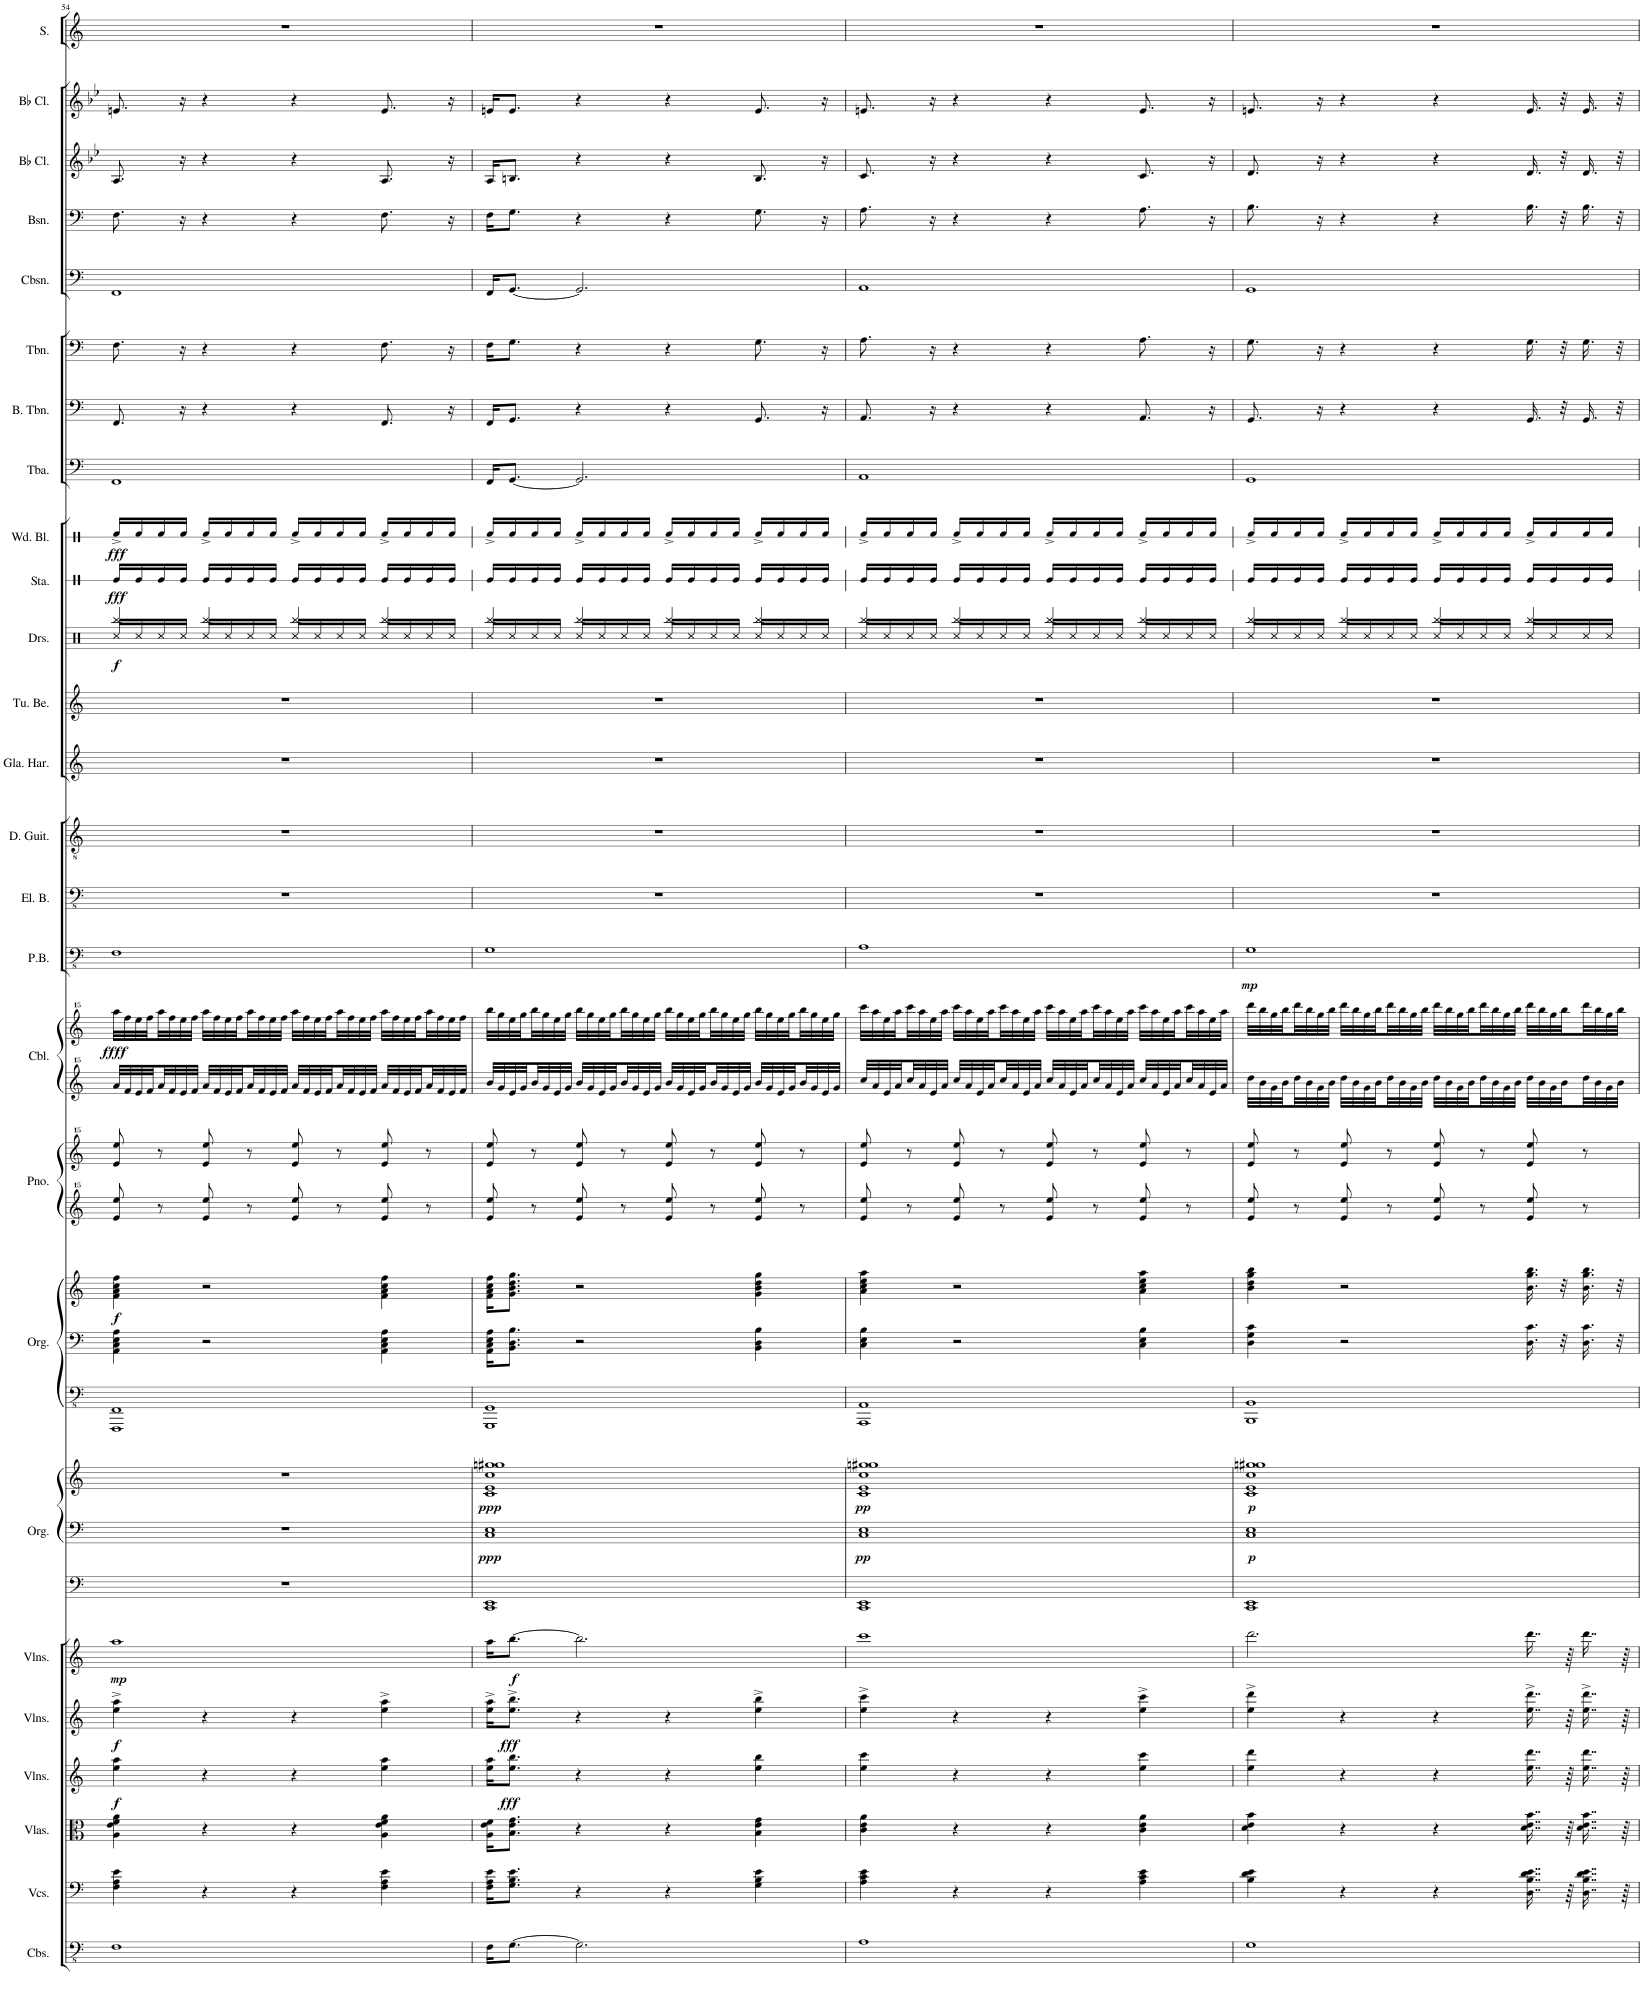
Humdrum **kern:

**kern	**kern	**kern	**kern	**dynam	**kern	**dynam	**kern	**dynam	**kern	**kern	**kern	**dynam	**kern	**kern	**kern	**dynam	**kern	**kern	**kern	**kern	**dynam	**kern	**dynam	**kern	**kern	**kern	**kern	**kern	**dynam	**kern	**dynam	**kern	**dynam	**kern	**kern	**kern	**kern	**kern	**kern	**kern	**kern
*part26	*part25	*part24	*part23	*part23	*part22	*part22	*part21	*part21	*part20	*part20	*part20	*part20	*part19	*part19	*part19	*part19	*part18	*part18	*part17	*part17	*part17	*part16	*part16	*part15	*part14	*part13	*part12	*part11	*part11	*part10	*part10	*part9	*part9	*part8	*part7	*part6	*part5	*part4	*part3	*part2	*part1
*staff32	*staff31	*staff30	*staff29	*staff29	*staff28	*staff28	*staff27	*staff27	*staff26	*staff25	*staff24	*staff24/25/26	*staff23	*staff22	*staff21	*staff21/22/23	*staff20	*staff19	*staff18	*staff17	*staff17/18	*staff16	*staff16	*staff15	*staff14	*staff13	*staff12	*staff11	*staff11	*staff10	*staff10	*staff9	*staff9	*staff8	*staff7	*staff6	*staff5	*staff4	*staff3	*staff2	*staff1
*I"Contrabasses	*I"Violoncellos	*I"Violas	*I"Violins	*	*I"Violins	*	*I"Violins	*	*I"Pipe Organ #2	*	*	*	*I"Pipe Organ	*	*	*	*I"Piano	*	*I"Cembalo	*	*	*I"Picked Bass	*	*I"Electric Bass	*I"Distortion Guitar	*I"Glass Harmonica	*I"Tubular Bells	*I"Drumset	*	*I"Stamp	*	*I"Wood Blocks	*	*I"Tuba	*I"Bass Trombone	*I"Trombone	*I"Contrabassoon	*I"Bassoon	*I"Bb Clarinet	*I"Bb Clarinet	*I"Soprano
*I'Cbs.	*I'Vcs.	*I'Vlas.	*I'Vlns.	*	*I'Vlns.	*	*I'Vlns.	*	*I'Org.	*	*	*	*I'Org.	*	*	*	*I'Pno.	*	*I'Cbl.	*	*	*I'P.B.	*	*I'El. B.	*I'D. Guit.	*I'Gla. Har.	*I'Tu. Be.	*I'Drs.	*	*I'Sta.	*	*I'Wd. Bl.	*	*I'Tba.	*I'B. Tbn.	*I'Tbn.	*I'Cbsn.	*I'Bsn.	*I'Bb Cl.	*I'Bb Cl.	*I'S.
!!LO:PB:g=z
*clefFv4	*clefF4	*clefC3	*clefG2	*	*clefG2	*	*clefG2	*	*clefF4	*clefF4	*clefG2	*	*clefFv4	*clefF4	*clefG2	*	*clefG^^2	*clefG^^2	*clefG^^2	*clefG^^2	*	*clefFv4	*	*clefFv4	*clefGv2	*clefG2	*clefG2	*clefX	*	*clefX	*	*clefX	*	*clefF4	*clefF4	*clefF4	*clefF4	*clefF4	*clefG2	*clefG2	*clefG2
*	*	*	*	*	*	*	*	*	*	*	*	*	*	*	*	*	*	*	*	*	*	*	*	*	*	*	*	*	*	*	*	*	*	*	*	*	*	*	*ITrd1c2	*ITrd1c2	*
*k[]	*k[]	*k[]	*k[]	*	*k[]	*	*k[]	*	*k[]	*k[]	*k[]	*	*k[]	*k[]	*k[]	*	*k[]	*k[]	*k[]	*k[]	*	*k[]	*	*k[]	*k[]	*k[]	*k[]	*k[]	*	*k[]	*	*k[]	*	*k[]	*k[]	*k[]	*k[]	*k[]	*k[b-e-]	*k[b-e-]	*k[]
*M4/4	*M4/4	*M4/4	*M4/4	*	*M4/4	*	*M4/4	*	*M4/4	*M4/4	*M4/4	*	*M4/4	*M4/4	*M4/4	*	*M4/4	*M4/4	*M4/4	*M4/4	*	*M4/4	*	*M4/4	*M4/4	*M4/4	*M4/4	*M4/4	*	*M4/4	*	*M4/4	*	*M4/4	*M4/4	*M4/4	*M4/4	*M4/4	*M4/4	*M4/4	*M4/4
=54	=54	=54	=54	=54	=54	=54	=54	=54	=54	=54	=54	=54	=54	=54	=54	=54	=54	=54	=54	=54	=54	=54	=54	=54	=54	=54	=54	=54	=54	=54	=54	=54	=54	=54	=54	=54	=54	=54	=54	=54	=54
*	*	*	*	*	*	*	*	*	*	*	*	*	*	*	*	*	*	*	*	*	*	*	*	*	*	*	*	*^	*	*	*	*	*	*	*	*	*	*	*	*	*
!	!	!	!	!LO:DY:b	!	!LO:DY:b	!	!LO:DY:b	!	!	!	!	!	!	!	!LO:DY:b	!	!	!	!	!LO:DY:b	!	!	!	!	!	!	!	!	!LO:DY:b	!	!LO:DY:b	!	!LO:DY:b	!	!	!	!	!	!	!	!
1FF	4F\ 4A\ 4e\	4A\ 4e\ 4f\ 4a\	4ee\ 4aa\	f	4ee\^ 4aa\^	f	1aa	mp	1r	1r	1r	.	1FFFF 1FFF	4AA\ 4C\ 4E\ 4A\	4f\ 4a\ 4cc\ 4ff\	f	8eee/ 8eeee/	8eee/ 8eeee/	32aaa/LLL	32aaaa\LLL	ffff	1FF	.	1r	1r	1r	1r	4Rbb/	16Rcc/LL	f	16Re/LL	fff	16Rf^/LL	fff	1FF	8.FF/	8.F\	1FF	8.F\	8.A/	8.en/	1r
.	.	.	.	.	.	.	.	.	.	.	.	.	.	.	.	.	.	.	32fff/	32ffff\	.	.	.	.	.	.	.	.	.	.	.	.	.	.	.	.	.	.	.	.	.	.
.	.	.	.	.	.	.	.	.	.	.	.	.	.	.	.	.	.	.	32eee/	32eeee\	.	.	.	.	.	.	.	.	16Rcc/	.	16Re/	.	16Rf/	.	.	.	.	.	.	.	.	.
.	.	.	.	.	.	.	.	.	.	.	.	.	.	.	.	.	.	.	32fff/	32ffff\	.	.	.	.	.	.	.	.	.	.	.	.	.	.	.	.	.	.	.	.	.	.
.	.	.	.	.	.	.	.	.	.	.	.	.	.	.	.	.	8r	8r	32aaa/	32aaaa\	.	.	.	.	.	.	.	.	16Rcc/	.	16Re/	.	16Rf/	.	.	.	.	.	.	.	.	.
.	.	.	.	.	.	.	.	.	.	.	.	.	.	.	.	.	.	.	32fff/	32ffff\	.	.	.	.	.	.	.	.	.	.	.	.	.	.	.	.	.	.	.	.	.	.
.	.	.	.	.	.	.	.	.	.	.	.	.	.	.	.	.	.	.	32eee/	32eeee\	.	.	.	.	.	.	.	.	16Rcc/JJ	.	16Re/JJ	.	16Rf/JJ	.	.	16r	16r	.	16r	16r	16r	.
.	.	.	.	.	.	.	.	.	.	.	.	.	.	.	.	.	.	.	32fff/JJJ	32ffff\JJJ	.	.	.	.	.	.	.	.	.	.	.	.	.	.	.	.	.	.	.	.	.	.
.	4r	4r	4r	.	4r	.	.	.	.	.	.	.	.	2r	2r	.	8eee/ 8eeee/	8eee/ 8eeee/	32aaa/LLL	32aaaa\LLL	.	.	.	.	.	.	.	4Rbb/	16Rcc/LL	.	16Re/LL	.	16Rf^/LL	.	.	4r	4r	.	4r	4r	4r	.
.	.	.	.	.	.	.	.	.	.	.	.	.	.	.	.	.	.	.	32fff/	32ffff\	.	.	.	.	.	.	.	.	.	.	.	.	.	.	.	.	.	.	.	.	.	.
.	.	.	.	.	.	.	.	.	.	.	.	.	.	.	.	.	.	.	32eee/	32eeee\	.	.	.	.	.	.	.	.	16Rcc/	.	16Re/	.	16Rf/	.	.	.	.	.	.	.	.	.
.	.	.	.	.	.	.	.	.	.	.	.	.	.	.	.	.	.	.	32fff/	32ffff\	.	.	.	.	.	.	.	.	.	.	.	.	.	.	.	.	.	.	.	.	.	.
.	.	.	.	.	.	.	.	.	.	.	.	.	.	.	.	.	8r	8r	32aaa/	32aaaa\	.	.	.	.	.	.	.	.	16Rcc/	.	16Re/	.	16Rf/	.	.	.	.	.	.	.	.	.
.	.	.	.	.	.	.	.	.	.	.	.	.	.	.	.	.	.	.	32fff/	32ffff\	.	.	.	.	.	.	.	.	.	.	.	.	.	.	.	.	.	.	.	.	.	.
.	.	.	.	.	.	.	.	.	.	.	.	.	.	.	.	.	.	.	32eee/	32eeee\	.	.	.	.	.	.	.	.	16Rcc/JJ	.	16Re/JJ	.	16Rf/JJ	.	.	.	.	.	.	.	.	.
.	.	.	.	.	.	.	.	.	.	.	.	.	.	.	.	.	.	.	32fff/JJJ	32ffff\JJJ	.	.	.	.	.	.	.	.	.	.	.	.	.	.	.	.	.	.	.	.	.	.
.	4r	4r	4r	.	4r	.	.	.	.	.	.	.	.	.	.	.	8eee/ 8eeee/	8eee/ 8eeee/	32aaa/LLL	32aaaa\LLL	.	.	.	.	.	.	.	4Rbb/	16Rcc/LL	.	16Re/LL	.	16Rf^/LL	.	.	4r	4r	.	4r	4r	4r	.
.	.	.	.	.	.	.	.	.	.	.	.	.	.	.	.	.	.	.	32fff/	32ffff\	.	.	.	.	.	.	.	.	.	.	.	.	.	.	.	.	.	.	.	.	.	.
.	.	.	.	.	.	.	.	.	.	.	.	.	.	.	.	.	.	.	32eee/	32eeee\	.	.	.	.	.	.	.	.	16Rcc/	.	16Re/	.	16Rf/	.	.	.	.	.	.	.	.	.
.	.	.	.	.	.	.	.	.	.	.	.	.	.	.	.	.	.	.	32fff/	32ffff\	.	.	.	.	.	.	.	.	.	.	.	.	.	.	.	.	.	.	.	.	.	.
.	.	.	.	.	.	.	.	.	.	.	.	.	.	.	.	.	8r	8r	32aaa/	32aaaa\	.	.	.	.	.	.	.	.	16Rcc/	.	16Re/	.	16Rf/	.	.	.	.	.	.	.	.	.
.	.	.	.	.	.	.	.	.	.	.	.	.	.	.	.	.	.	.	32fff/	32ffff\	.	.	.	.	.	.	.	.	.	.	.	.	.	.	.	.	.	.	.	.	.	.
.	.	.	.	.	.	.	.	.	.	.	.	.	.	.	.	.	.	.	32eee/	32eeee\	.	.	.	.	.	.	.	.	16Rcc/JJ	.	16Re/JJ	.	16Rf/JJ	.	.	.	.	.	.	.	.	.
.	.	.	.	.	.	.	.	.	.	.	.	.	.	.	.	.	.	.	32fff/JJJ	32ffff\JJJ	.	.	.	.	.	.	.	.	.	.	.	.	.	.	.	.	.	.	.	.	.	.
.	4F\ 4A\ 4e\	4A\ 4e\ 4f\ 4a\	4ee\ 4aa\	.	4ee\^ 4aa\^	.	.	.	.	.	.	.	.	4AA\ 4C\ 4E\ 4A\	4f\ 4a\ 4cc\ 4ff\	.	8eee/ 8eeee/	8eee/ 8eeee/	32aaa/LLL	32aaaa\LLL	.	.	.	.	.	.	.	4Rbb/	16Rcc/LL	.	16Re/LL	.	16Rf^/LL	.	.	8.FF/	8.F\	.	8.F\	8.A/	8.e/	.
.	.	.	.	.	.	.	.	.	.	.	.	.	.	.	.	.	.	.	32fff/	32ffff\	.	.	.	.	.	.	.	.	.	.	.	.	.	.	.	.	.	.	.	.	.	.
.	.	.	.	.	.	.	.	.	.	.	.	.	.	.	.	.	.	.	32eee/	32eeee\	.	.	.	.	.	.	.	.	16Rcc/	.	16Re/	.	16Rf/	.	.	.	.	.	.	.	.	.
.	.	.	.	.	.	.	.	.	.	.	.	.	.	.	.	.	.	.	32fff/	32ffff\	.	.	.	.	.	.	.	.	.	.	.	.	.	.	.	.	.	.	.	.	.	.
.	.	.	.	.	.	.	.	.	.	.	.	.	.	.	.	.	8r	8r	32aaa/	32aaaa\	.	.	.	.	.	.	.	.	16Rcc/	.	16Re/	.	16Rf/	.	.	.	.	.	.	.	.	.
.	.	.	.	.	.	.	.	.	.	.	.	.	.	.	.	.	.	.	32fff/	32ffff\	.	.	.	.	.	.	.	.	.	.	.	.	.	.	.	.	.	.	.	.	.	.
.	.	.	.	.	.	.	.	.	.	.	.	.	.	.	.	.	.	.	32eee/	32eeee\	.	.	.	.	.	.	.	.	16Rcc/JJ	.	16Re/JJ	.	16Rf/JJ	.	.	16r	16r	.	16r	16r	16r	.
.	.	.	.	.	.	.	.	.	.	.	.	.	.	.	.	.	.	.	32fff/JJJ	32ffff\JJJ	.	.	.	.	.	.	.	.	.	.	.	.	.	.	.	.	.	.	.	.	.	.
=55	=55	=55	=55	=55	=55	=55	=55	=55	=55	=55	=55	=55	=55	=55	=55	=55	=55	=55	=55	=55	=55	=55	=55	=55	=55	=55	=55	=55	=55	=55	=55	=55	=55	=55	=55	=55	=55	=55	=55	=55	=55	=55
!	!	!	!	!	!	!	!	!	!	!	!	!LO:DY:b=2	!	!	!	!	!	!	!	!	!	!	!	!	!	!	!	!	!	!	!	!	!	!	!	!	!	!	!	!	!	!
!	!	!	!	!	!	!	!	!	!	!	!	!LO:DY:n=1:b	!	!	!	!	!	!	!	!	!	!	!	!	!	!	!	!	!	!	!	!	!	!	!	!	!	!	!	!	!	!
16FF\KL	16F\ 16A\ 16e\KL	16A\ 16e\ 16f\KL	16ee\ 16aa\KL	.	16ee\^ 16aa\^KL	.	16aa\KL	.	1CC 1EE	1C 1E	1c 1e 1cc 1ggn 1gg#X	ppp ppp	1GGGG 1GGG	16AA\ 16C\ 16E\ 16A\KL	16f\ 16a\ 16cc\ 16ff\KL	.	8eee/ 8eeee/	8eee/ 8eeee/	32bbb/LLL	32bbbb\LLL	.	1GG	.	1r	1r	1r	1r	4Rbb/	16Rcc/LL	.	16Re/LL	.	16Rf^/LL	.	16FF/KL	16FF/KL	16F\KL	16FF/KL	16F\KL	16A/KL	16en/KL	1r
.	.	.	.	.	.	.	.	.	.	.	.	.	.	.	.	.	.	.	32ggg/	32gggg\	.	.	.	.	.	.	.	.	.	.	.	.	.	.	.	.	.	.	.	.	.	.
!	!	!	!	!LO:DY:b	!	!LO:DY:b	!	!LO:DY:b	!	!	!	!	!	!	!	!	!	!	!	!	!	!	!	!	!	!	!	!	!	!	!	!	!	!	!	!	!	!	!	!	!	!
[8.GG\J	8.G\ 8.B\ 8.e\J	8.B\ 8.e\ 8.g\J	8.ee\ 8.bb\J	fff	8.ee\^ 8.bb\^J	fff	[8.bb\J	f	.	.	.	.	.	8.BB\ 8.D\ 8.B\J	8.g\ 8.b\ 8.dd\ 8.gg\J	.	.	.	32eee/	32eeee\	.	.	.	.	.	.	.	.	16Rcc/	.	16Re/	.	16Rf/	.	[8.GG/J	8.GG/J	8.G\J	[8.GG/J	8.G\J	8.Bn/J	8.e/J	.
.	.	.	.	.	.	.	.	.	.	.	.	.	.	.	.	.	.	.	32ggg/	32gggg\	.	.	.	.	.	.	.	.	.	.	.	.	.	.	.	.	.	.	.	.	.	.
.	.	.	.	.	.	.	.	.	.	.	.	.	.	.	.	.	8r	8r	32bbb/	32bbbb\	.	.	.	.	.	.	.	.	16Rcc/	.	16Re/	.	16Rf/	.	.	.	.	.	.	.	.	.
.	.	.	.	.	.	.	.	.	.	.	.	.	.	.	.	.	.	.	32ggg/	32gggg\	.	.	.	.	.	.	.	.	.	.	.	.	.	.	.	.	.	.	.	.	.	.
.	.	.	.	.	.	.	.	.	.	.	.	.	.	.	.	.	.	.	32eee/	32eeee\	.	.	.	.	.	.	.	.	16Rcc/JJ	.	16Re/JJ	.	16Rf/JJ	.	.	.	.	.	.	.	.	.
.	.	.	.	.	.	.	.	.	.	.	.	.	.	.	.	.	.	.	32ggg/JJJ	32gggg\JJJ	.	.	.	.	.	.	.	.	.	.	.	.	.	.	.	.	.	.	.	.	.	.
2.GG\]	4r	4r	4r	.	4r	.	2.bb\]	.	.	.	.	.	.	2r	2r	.	8eee/ 8eeee/	8eee/ 8eeee/	32bbb/LLL	32bbbb\LLL	.	.	.	.	.	.	.	4Rbb/	16Rcc/LL	.	16Re/LL	.	16Rf^/LL	.	2.GG/]	4r	4r	2.GG/]	4r	4r	4r	.
.	.	.	.	.	.	.	.	.	.	.	.	.	.	.	.	.	.	.	32ggg/	32gggg\	.	.	.	.	.	.	.	.	.	.	.	.	.	.	.	.	.	.	.	.	.	.
.	.	.	.	.	.	.	.	.	.	.	.	.	.	.	.	.	.	.	32eee/	32eeee\	.	.	.	.	.	.	.	.	16Rcc/	.	16Re/	.	16Rf/	.	.	.	.	.	.	.	.	.
.	.	.	.	.	.	.	.	.	.	.	.	.	.	.	.	.	.	.	32ggg/	32gggg\	.	.	.	.	.	.	.	.	.	.	.	.	.	.	.	.	.	.	.	.	.	.
.	.	.	.	.	.	.	.	.	.	.	.	.	.	.	.	.	8r	8r	32bbb/	32bbbb\	.	.	.	.	.	.	.	.	16Rcc/	.	16Re/	.	16Rf/	.	.	.	.	.	.	.	.	.
.	.	.	.	.	.	.	.	.	.	.	.	.	.	.	.	.	.	.	32ggg/	32gggg\	.	.	.	.	.	.	.	.	.	.	.	.	.	.	.	.	.	.	.	.	.	.
.	.	.	.	.	.	.	.	.	.	.	.	.	.	.	.	.	.	.	32eee/	32eeee\	.	.	.	.	.	.	.	.	16Rcc/JJ	.	16Re/JJ	.	16Rf/JJ	.	.	.	.	.	.	.	.	.
.	.	.	.	.	.	.	.	.	.	.	.	.	.	.	.	.	.	.	32ggg/JJJ	32gggg\JJJ	.	.	.	.	.	.	.	.	.	.	.	.	.	.	.	.	.	.	.	.	.	.
.	4r	4r	4r	.	4r	.	.	.	.	.	.	.	.	.	.	.	8eee/ 8eeee/	8eee/ 8eeee/	32bbb/LLL	32bbbb\LLL	.	.	.	.	.	.	.	4Rbb/	16Rcc/LL	.	16Re/LL	.	16Rf^/LL	.	.	4r	4r	.	4r	4r	4r	.
.	.	.	.	.	.	.	.	.	.	.	.	.	.	.	.	.	.	.	32ggg/	32gggg\	.	.	.	.	.	.	.	.	.	.	.	.	.	.	.	.	.	.	.	.	.	.
.	.	.	.	.	.	.	.	.	.	.	.	.	.	.	.	.	.	.	32eee/	32eeee\	.	.	.	.	.	.	.	.	16Rcc/	.	16Re/	.	16Rf/	.	.	.	.	.	.	.	.	.
.	.	.	.	.	.	.	.	.	.	.	.	.	.	.	.	.	.	.	32ggg/	32gggg\	.	.	.	.	.	.	.	.	.	.	.	.	.	.	.	.	.	.	.	.	.	.
.	.	.	.	.	.	.	.	.	.	.	.	.	.	.	.	.	8r	8r	32bbb/	32bbbb\	.	.	.	.	.	.	.	.	16Rcc/	.	16Re/	.	16Rf/	.	.	.	.	.	.	.	.	.
.	.	.	.	.	.	.	.	.	.	.	.	.	.	.	.	.	.	.	32ggg/	32gggg\	.	.	.	.	.	.	.	.	.	.	.	.	.	.	.	.	.	.	.	.	.	.
.	.	.	.	.	.	.	.	.	.	.	.	.	.	.	.	.	.	.	32eee/	32eeee\	.	.	.	.	.	.	.	.	16Rcc/JJ	.	16Re/JJ	.	16Rf/JJ	.	.	.	.	.	.	.	.	.
.	.	.	.	.	.	.	.	.	.	.	.	.	.	.	.	.	.	.	32ggg/JJJ	32gggg\JJJ	.	.	.	.	.	.	.	.	.	.	.	.	.	.	.	.	.	.	.	.	.	.
.	4G\ 4B\ 4e\	4B\ 4e\ 4g\	4ee\ 4bb\	.	4ee\^ 4bb\^	.	.	.	.	.	.	.	.	4BB\ 4D\ 4B\	4g\ 4b\ 4dd\ 4gg\	.	8eee/ 8eeee/	8eee/ 8eeee/	32bbb/LLL	32bbbb\LLL	.	.	.	.	.	.	.	4Rbb/	16Rcc/LL	.	16Re/LL	.	16Rf^/LL	.	.	8.GG/	8.G\	.	8.G\	8.B/	8.e/	.
.	.	.	.	.	.	.	.	.	.	.	.	.	.	.	.	.	.	.	32ggg/	32gggg\	.	.	.	.	.	.	.	.	.	.	.	.	.	.	.	.	.	.	.	.	.	.
.	.	.	.	.	.	.	.	.	.	.	.	.	.	.	.	.	.	.	32eee/	32eeee\	.	.	.	.	.	.	.	.	16Rcc/	.	16Re/	.	16Rf/	.	.	.	.	.	.	.	.	.
.	.	.	.	.	.	.	.	.	.	.	.	.	.	.	.	.	.	.	32ggg/	32gggg\	.	.	.	.	.	.	.	.	.	.	.	.	.	.	.	.	.	.	.	.	.	.
.	.	.	.	.	.	.	.	.	.	.	.	.	.	.	.	.	8r	8r	32bbb/	32bbbb\	.	.	.	.	.	.	.	.	16Rcc/	.	16Re/	.	16Rf/	.	.	.	.	.	.	.	.	.
.	.	.	.	.	.	.	.	.	.	.	.	.	.	.	.	.	.	.	32ggg/	32gggg\	.	.	.	.	.	.	.	.	.	.	.	.	.	.	.	.	.	.	.	.	.	.
.	.	.	.	.	.	.	.	.	.	.	.	.	.	.	.	.	.	.	32eee/	32eeee\	.	.	.	.	.	.	.	.	16Rcc/JJ	.	16Re/JJ	.	16Rf/JJ	.	.	16r	16r	.	16r	16r	16r	.
.	.	.	.	.	.	.	.	.	.	.	.	.	.	.	.	.	.	.	32ggg/JJJ	32gggg\JJJ	.	.	.	.	.	.	.	.	.	.	.	.	.	.	.	.	.	.	.	.	.	.
=56	=56	=56	=56	=56	=56	=56	=56	=56	=56	=56	=56	=56	=56	=56	=56	=56	=56	=56	=56	=56	=56	=56	=56	=56	=56	=56	=56	=56	=56	=56	=56	=56	=56	=56	=56	=56	=56	=56	=56	=56	=56	=56
!	!	!	!	!	!	!	!	!	!	!	!	!LO:DY:b=2	!	!	!	!	!	!	!	!	!	!	!	!	!	!	!	!	!	!	!	!	!	!	!	!	!	!	!	!	!	!
!	!	!	!	!	!	!	!	!	!	!	!	!LO:DY:n=1:b	!	!	!	!	!	!	!	!	!	!	!	!	!	!	!	!	!	!	!	!	!	!	!	!	!	!	!	!	!	!
1AA	4A\ 4c\ 4e\	4c\ 4e\ 4a\	4ee\ 4ccc\	.	4ee\^ 4ccc\^	.	1ccc	.	1CC 1EE	1C 1E	1c 1e 1cc 1ggn 1gg#X	pp pp	1AAAA 1AAA	4C\ 4E\ 4B\	4a\ 4cc\ 4ee\ 4aa\	.	8eee/ 8eeee/	8eee/ 8eeee/	32cccc/LLL	32ccccc\LLL	.	1AA	.	1r	1r	1r	1r	4Rbb/	16Rcc/LL	.	16Re/LL	.	16Rf^/LL	.	1AA	8.AA/	8.A\	1AA	8.A\	8.c/	8.en/	1r
.	.	.	.	.	.	.	.	.	.	.	.	.	.	.	.	.	.	.	32aaa/	32aaaa\	.	.	.	.	.	.	.	.	.	.	.	.	.	.	.	.	.	.	.	.	.	.
.	.	.	.	.	.	.	.	.	.	.	.	.	.	.	.	.	.	.	32eee/	32eeee\	.	.	.	.	.	.	.	.	16Rcc/	.	16Re/	.	16Rf/	.	.	.	.	.	.	.	.	.
.	.	.	.	.	.	.	.	.	.	.	.	.	.	.	.	.	.	.	32aaa/	32aaaa\	.	.	.	.	.	.	.	.	.	.	.	.	.	.	.	.	.	.	.	.	.	.
.	.	.	.	.	.	.	.	.	.	.	.	.	.	.	.	.	8r	8r	32cccc/	32ccccc\	.	.	.	.	.	.	.	.	16Rcc/	.	16Re/	.	16Rf/	.	.	.	.	.	.	.	.	.
.	.	.	.	.	.	.	.	.	.	.	.	.	.	.	.	.	.	.	32aaa/	32aaaa\	.	.	.	.	.	.	.	.	.	.	.	.	.	.	.	.	.	.	.	.	.	.
.	.	.	.	.	.	.	.	.	.	.	.	.	.	.	.	.	.	.	32eee/	32eeee\	.	.	.	.	.	.	.	.	16Rcc/JJ	.	16Re/JJ	.	16Rf/JJ	.	.	16r	16r	.	16r	16r	16r	.
.	.	.	.	.	.	.	.	.	.	.	.	.	.	.	.	.	.	.	32aaa/JJJ	32aaaa\JJJ	.	.	.	.	.	.	.	.	.	.	.	.	.	.	.	.	.	.	.	.	.	.
.	4r	4r	4r	.	4r	.	.	.	.	.	.	.	.	2r	2r	.	8eee/ 8eeee/	8eee/ 8eeee/	32cccc/LLL	32ccccc\LLL	.	.	.	.	.	.	.	4Rbb/	16Rcc/LL	.	16Re/LL	.	16Rf^/LL	.	.	4r	4r	.	4r	4r	4r	.
.	.	.	.	.	.	.	.	.	.	.	.	.	.	.	.	.	.	.	32aaa/	32aaaa\	.	.	.	.	.	.	.	.	.	.	.	.	.	.	.	.	.	.	.	.	.	.
.	.	.	.	.	.	.	.	.	.	.	.	.	.	.	.	.	.	.	32eee/	32eeee\	.	.	.	.	.	.	.	.	16Rcc/	.	16Re/	.	16Rf/	.	.	.	.	.	.	.	.	.
.	.	.	.	.	.	.	.	.	.	.	.	.	.	.	.	.	.	.	32aaa/	32aaaa\	.	.	.	.	.	.	.	.	.	.	.	.	.	.	.	.	.	.	.	.	.	.
.	.	.	.	.	.	.	.	.	.	.	.	.	.	.	.	.	8r	8r	32cccc/	32ccccc\	.	.	.	.	.	.	.	.	16Rcc/	.	16Re/	.	16Rf/	.	.	.	.	.	.	.	.	.
.	.	.	.	.	.	.	.	.	.	.	.	.	.	.	.	.	.	.	32aaa/	32aaaa\	.	.	.	.	.	.	.	.	.	.	.	.	.	.	.	.	.	.	.	.	.	.
.	.	.	.	.	.	.	.	.	.	.	.	.	.	.	.	.	.	.	32eee/	32eeee\	.	.	.	.	.	.	.	.	16Rcc/JJ	.	16Re/JJ	.	16Rf/JJ	.	.	.	.	.	.	.	.	.
.	.	.	.	.	.	.	.	.	.	.	.	.	.	.	.	.	.	.	32aaa/JJJ	32aaaa\JJJ	.	.	.	.	.	.	.	.	.	.	.	.	.	.	.	.	.	.	.	.	.	.
.	4r	4r	4r	.	4r	.	.	.	.	.	.	.	.	.	.	.	8eee/ 8eeee/	8eee/ 8eeee/	32cccc/LLL	32ccccc\LLL	.	.	.	.	.	.	.	4Rbb/	16Rcc/LL	.	16Re/LL	.	16Rf^/LL	.	.	4r	4r	.	4r	4r	4r	.
.	.	.	.	.	.	.	.	.	.	.	.	.	.	.	.	.	.	.	32aaa/	32aaaa\	.	.	.	.	.	.	.	.	.	.	.	.	.	.	.	.	.	.	.	.	.	.
.	.	.	.	.	.	.	.	.	.	.	.	.	.	.	.	.	.	.	32eee/	32eeee\	.	.	.	.	.	.	.	.	16Rcc/	.	16Re/	.	16Rf/	.	.	.	.	.	.	.	.	.
.	.	.	.	.	.	.	.	.	.	.	.	.	.	.	.	.	.	.	32aaa/	32aaaa\	.	.	.	.	.	.	.	.	.	.	.	.	.	.	.	.	.	.	.	.	.	.
.	.	.	.	.	.	.	.	.	.	.	.	.	.	.	.	.	8r	8r	32cccc/	32ccccc\	.	.	.	.	.	.	.	.	16Rcc/	.	16Re/	.	16Rf/	.	.	.	.	.	.	.	.	.
.	.	.	.	.	.	.	.	.	.	.	.	.	.	.	.	.	.	.	32aaa/	32aaaa\	.	.	.	.	.	.	.	.	.	.	.	.	.	.	.	.	.	.	.	.	.	.
.	.	.	.	.	.	.	.	.	.	.	.	.	.	.	.	.	.	.	32eee/	32eeee\	.	.	.	.	.	.	.	.	16Rcc/JJ	.	16Re/JJ	.	16Rf/JJ	.	.	.	.	.	.	.	.	.
.	.	.	.	.	.	.	.	.	.	.	.	.	.	.	.	.	.	.	32aaa/JJJ	32aaaa\JJJ	.	.	.	.	.	.	.	.	.	.	.	.	.	.	.	.	.	.	.	.	.	.
.	4A\ 4c\ 4e\	4c\ 4e\ 4a\	4ee\ 4ccc\	.	4ee\^ 4ccc\^	.	.	.	.	.	.	.	.	4C\ 4E\ 4B\	4a\ 4cc\ 4ee\ 4aa\	.	8eee/ 8eeee/	8eee/ 8eeee/	32cccc/LLL	32ccccc\LLL	.	.	.	.	.	.	.	4Rbb/	16Rcc/LL	.	16Re/LL	.	16Rf^/LL	.	.	8.AA/	8.A\	.	8.A\	8.c/	8.e/	.
.	.	.	.	.	.	.	.	.	.	.	.	.	.	.	.	.	.	.	32aaa/	32aaaa\	.	.	.	.	.	.	.	.	.	.	.	.	.	.	.	.	.	.	.	.	.	.
.	.	.	.	.	.	.	.	.	.	.	.	.	.	.	.	.	.	.	32eee/	32eeee\	.	.	.	.	.	.	.	.	16Rcc/	.	16Re/	.	16Rf/	.	.	.	.	.	.	.	.	.
.	.	.	.	.	.	.	.	.	.	.	.	.	.	.	.	.	.	.	32aaa/	32aaaa\	.	.	.	.	.	.	.	.	.	.	.	.	.	.	.	.	.	.	.	.	.	.
.	.	.	.	.	.	.	.	.	.	.	.	.	.	.	.	.	8r	8r	32cccc/	32ccccc\	.	.	.	.	.	.	.	.	16Rcc/	.	16Re/	.	16Rf/	.	.	.	.	.	.	.	.	.
.	.	.	.	.	.	.	.	.	.	.	.	.	.	.	.	.	.	.	32aaa/	32aaaa\	.	.	.	.	.	.	.	.	.	.	.	.	.	.	.	.	.	.	.	.	.	.
.	.	.	.	.	.	.	.	.	.	.	.	.	.	.	.	.	.	.	32eee/	32eeee\	.	.	.	.	.	.	.	.	16Rcc/JJ	.	16Re/JJ	.	16Rf/JJ	.	.	16r	16r	.	16r	16r	16r	.
.	.	.	.	.	.	.	.	.	.	.	.	.	.	.	.	.	.	.	32aaa/JJJ	32aaaa\JJJ	.	.	.	.	.	.	.	.	.	.	.	.	.	.	.	.	.	.	.	.	.	.
=57	=57	=57	=57	=57	=57	=57	=57	=57	=57	=57	=57	=57	=57	=57	=57	=57	=57	=57	=57	=57	=57	=57	=57	=57	=57	=57	=57	=57	=57	=57	=57	=57	=57	=57	=57	=57	=57	=57	=57	=57	=57	=57
!	!	!	!	!	!	!	!	!	!	!	!	!LO:DY:b=2	!	!	!	!	!	!	!	!	!	!	!	!	!	!	!	!	!	!	!	!	!	!	!	!	!	!	!	!	!	!
!	!	!	!	!	!	!	!	!	!	!	!	!LO:DY:n=1:b	!	!	!	!	!	!	!	!	!	!	!LO:DY:b	!	!	!	!	!	!	!	!	!	!	!	!	!	!	!	!	!	!	!
1GG	4B\ 4d\ 4e\	4d\ 4e\ 4b\	4ee\ 4ddd\	.	4ee\^ 4ddd\^	.	2.ddd\	.	1CC 1EE	1C 1E	1c 1e 1cc 1ggn 1gg#X	p p	1BBBB 1BBB	4D\ 4G\ 4c\	4b\ 4dd\ 4gg\ 4bb\	.	8eee/ 8eeee/	8eee/ 8eeee/	32dddd\LLL	32ddddd\LLL	.	1GG	mp	1r	1r	1r	1r	4Rbb/	16Rcc/LL	.	16Re/LL	.	16Rf^/LL	.	1GG	8.GG/	8.G\	1GG	8.B\	8.d/	8.en/	1r
.	.	.	.	.	.	.	.	.	.	.	.	.	.	.	.	.	.	.	32bbb\	32bbbb\	.	.	.	.	.	.	.	.	.	.	.	.	.	.	.	.	.	.	.	.	.	.
.	.	.	.	.	.	.	.	.	.	.	.	.	.	.	.	.	.	.	32ggg\	32gggg\	.	.	.	.	.	.	.	.	16Rcc/	.	16Re/	.	16Rf/	.	.	.	.	.	.	.	.	.
.	.	.	.	.	.	.	.	.	.	.	.	.	.	.	.	.	.	.	32bbb\	32bbbb\	.	.	.	.	.	.	.	.	.	.	.	.	.	.	.	.	.	.	.	.	.	.
.	.	.	.	.	.	.	.	.	.	.	.	.	.	.	.	.	8r	8r	32dddd\	32ddddd\	.	.	.	.	.	.	.	.	16Rcc/	.	16Re/	.	16Rf/	.	.	.	.	.	.	.	.	.
.	.	.	.	.	.	.	.	.	.	.	.	.	.	.	.	.	.	.	32bbb\	32bbbb\	.	.	.	.	.	.	.	.	.	.	.	.	.	.	.	.	.	.	.	.	.	.
.	.	.	.	.	.	.	.	.	.	.	.	.	.	.	.	.	.	.	32ggg\	32gggg\	.	.	.	.	.	.	.	.	16Rcc/JJ	.	16Re/JJ	.	16Rf/JJ	.	.	16r	16r	.	16r	16r	16r	.
.	.	.	.	.	.	.	.	.	.	.	.	.	.	.	.	.	.	.	32bbb\JJJ	32bbbb\JJJ	.	.	.	.	.	.	.	.	.	.	.	.	.	.	.	.	.	.	.	.	.	.
.	4r	4r	4r	.	4r	.	.	.	.	.	.	.	.	2r	2r	.	8eee/ 8eeee/	8eee/ 8eeee/	32dddd\LLL	32ddddd\LLL	.	.	.	.	.	.	.	4Rbb/	16Rcc/LL	.	16Re/LL	.	16Rf^/LL	.	.	4r	4r	.	4r	4r	4r	.
.	.	.	.	.	.	.	.	.	.	.	.	.	.	.	.	.	.	.	32bbb\	32bbbb\	.	.	.	.	.	.	.	.	.	.	.	.	.	.	.	.	.	.	.	.	.	.
.	.	.	.	.	.	.	.	.	.	.	.	.	.	.	.	.	.	.	32ggg\	32gggg\	.	.	.	.	.	.	.	.	16Rcc/	.	16Re/	.	16Rf/	.	.	.	.	.	.	.	.	.
.	.	.	.	.	.	.	.	.	.	.	.	.	.	.	.	.	.	.	32bbb\	32bbbb\	.	.	.	.	.	.	.	.	.	.	.	.	.	.	.	.	.	.	.	.	.	.
.	.	.	.	.	.	.	.	.	.	.	.	.	.	.	.	.	8r	8r	32dddd\	32ddddd\	.	.	.	.	.	.	.	.	16Rcc/	.	16Re/	.	16Rf/	.	.	.	.	.	.	.	.	.
.	.	.	.	.	.	.	.	.	.	.	.	.	.	.	.	.	.	.	32bbb\	32bbbb\	.	.	.	.	.	.	.	.	.	.	.	.	.	.	.	.	.	.	.	.	.	.
.	.	.	.	.	.	.	.	.	.	.	.	.	.	.	.	.	.	.	32ggg\	32gggg\	.	.	.	.	.	.	.	.	16Rcc/JJ	.	16Re/JJ	.	16Rf/JJ	.	.	.	.	.	.	.	.	.
.	.	.	.	.	.	.	.	.	.	.	.	.	.	.	.	.	.	.	32bbb\JJJ	32bbbb\JJJ	.	.	.	.	.	.	.	.	.	.	.	.	.	.	.	.	.	.	.	.	.	.
.	4r	4r	4r	.	4r	.	.	.	.	.	.	.	.	.	.	.	8eee/ 8eeee/	8eee/ 8eeee/	32dddd\LLL	32ddddd\LLL	.	.	.	.	.	.	.	4Rbb/	16Rcc/LL	.	16Re/LL	.	16Rf^/LL	.	.	4r	4r	.	4r	4r	4r	.
.	.	.	.	.	.	.	.	.	.	.	.	.	.	.	.	.	.	.	32bbb\	32bbbb\	.	.	.	.	.	.	.	.	.	.	.	.	.	.	.	.	.	.	.	.	.	.
.	.	.	.	.	.	.	.	.	.	.	.	.	.	.	.	.	.	.	32ggg\	32gggg\	.	.	.	.	.	.	.	.	16Rcc/	.	16Re/	.	16Rf/	.	.	.	.	.	.	.	.	.
.	.	.	.	.	.	.	.	.	.	.	.	.	.	.	.	.	.	.	32bbb\	32bbbb\	.	.	.	.	.	.	.	.	.	.	.	.	.	.	.	.	.	.	.	.	.	.
.	.	.	.	.	.	.	.	.	.	.	.	.	.	.	.	.	8r	8r	32dddd\	32ddddd\	.	.	.	.	.	.	.	.	16Rcc/	.	16Re/	.	16Rf/	.	.	.	.	.	.	.	.	.
.	.	.	.	.	.	.	.	.	.	.	.	.	.	.	.	.	.	.	32bbb\	32bbbb\	.	.	.	.	.	.	.	.	.	.	.	.	.	.	.	.	.	.	.	.	.	.
.	.	.	.	.	.	.	.	.	.	.	.	.	.	.	.	.	.	.	32ggg\	32gggg\	.	.	.	.	.	.	.	.	16Rcc/JJ	.	16Re/JJ	.	16Rf/JJ	.	.	.	.	.	.	.	.	.
.	.	.	.	.	.	.	.	.	.	.	.	.	.	.	.	.	.	.	32bbb\JJJ	32bbbb\JJJ	.	.	.	.	.	.	.	.	.	.	.	.	.	.	.	.	.	.	.	.	.	.
.	16..D\ 16..B\ 16..d\ 16..e\	16..d\ 16..e\ 16..b\	16..ee\ 16..ddd\	.	16..ee\^ 16..ddd\^	.	16..ddd\	.	.	.	.	.	.	16.D\ 16.c\	16.b\ 16.gg\ 16.bb\	.	8eee/ 8eeee/	8eee/ 8eeee/	32dddd\LLL	32ddddd\LLL	.	.	.	.	.	.	.	4Rbb/	16Rcc/LL	.	16Re/LL	.	16Rf^/LL	.	.	16.GG/	16.G\	.	16.B\	16.d/	16.e/	.
.	.	.	.	.	.	.	.	.	.	.	.	.	.	.	.	.	.	.	32bbb\	32bbbb\	.	.	.	.	.	.	.	.	.	.	.	.	.	.	.	.	.	.	.	.	.	.
.	.	.	.	.	.	.	.	.	.	.	.	.	.	.	.	.	.	.	32ggg\	32gggg\	.	.	.	.	.	.	.	.	16Rcc/	.	16Re/	.	16Rf/	.	.	.	.	.	.	.	.	.
.	.	.	.	.	.	.	.	.	.	.	.	.	.	32r	32r	.	.	.	32bbb\	32bbbb\	.	.	.	.	.	.	.	.	.	.	.	.	.	.	.	32r	32r	.	32r	32r	32r	.
.	64r	64r	64r	.	64r	.	64r	.	.	.	.	.	.	.	.	.	.	.	.	.	.	.	.	.	.	.	.	.	.	.	.	.	.	.	.	.	.	.	.	.	.	.
.	16..D\ 16..B\ 16..d\ 16..e\	16..d\ 16..e\ 16..b\	16..ee\ 16..ddd\	.	16..ee\^ 16..ddd\^	.	16..ddd\	.	.	.	.	.	.	16.D\ 16.c\	16.b\ 16.gg\ 16.bb\	.	8r	8r	32dddd\	32ddddd\	.	.	.	.	.	.	.	.	16Rcc/	.	16Re/	.	16Rf/	.	.	16.GG/	16.G\	.	16.B\	16.d/	16.e/	.
.	.	.	.	.	.	.	.	.	.	.	.	.	.	.	.	.	.	.	32bbb\	32bbbb\	.	.	.	.	.	.	.	.	.	.	.	.	.	.	.	.	.	.	.	.	.	.
.	.	.	.	.	.	.	.	.	.	.	.	.	.	.	.	.	.	.	32ggg\	32gggg\	.	.	.	.	.	.	.	.	16Rcc/JJ	.	16Re/JJ	.	16Rf/JJ	.	.	.	.	.	.	.	.	.
.	.	.	.	.	.	.	.	.	.	.	.	.	.	32r	32r	.	.	.	32bbb\JJJ	32bbbb\JJJ	.	.	.	.	.	.	.	.	.	.	.	.	.	.	.	32r	32r	.	32r	32r	32r	.
.	64r	64r	64r	.	64r	.	64r	.	.	.	.	.	.	.	.	.	.	.	.	.	.	.	.	.	.	.	.	.	.	.	.	.	.	.	.	.	.	.	.	.	.	.
*	*	*	*	*	*	*	*	*	*	*	*	*	*	*	*	*	*	*	*	*	*	*	*	*	*	*	*	*v	*v	*	*	*	*	*	*	*	*	*	*	*	*	*
=	=	=	=	=	=	=	=	=	=	=	=	=	=	=	=	=	=	=	=	=	=	=	=	=	=	=	=	=	=	=	=	=	=	=	=	=	=	=	=	=	=
*-	*-	*-	*-	*-	*-	*-	*-	*-	*-	*-	*-	*-	*-	*-	*-	*-	*-	*-	*-	*-	*-	*-	*-	*-	*-	*-	*-	*-	*-	*-	*-	*-	*-	*-	*-	*-	*-	*-	*-	*-	*-
